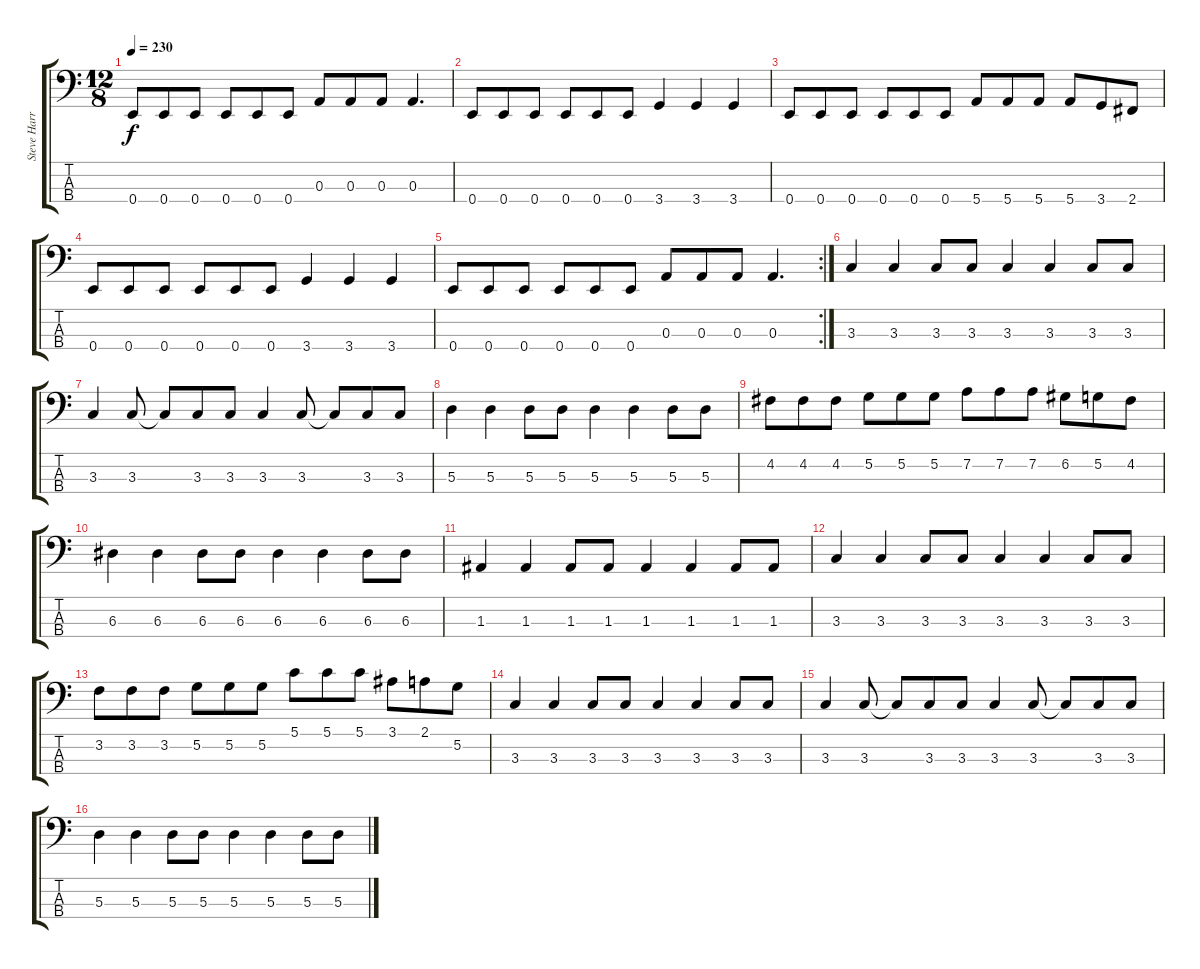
\track ("Steve Harris" "Steve Harr") {instrument electricbassfinger}
\staff {score tabs}
\tuning (G2 D2 A1 E1) {hide}
\ts (12 8)
\tempo 230
\clef f4
\ks c
0.4.8{dy f} 0.4.8 0.4.8 0.4.8 0.4.8 0.4.8 0.3.8 0.3.8 0.3.8 0.3.4{d} |
0.4.8 0.4.8 0.4.8 0.4.8 0.4.8 0.4.8 3.4.4 3.4.4 3.4.4 |
0.4.8 0.4.8 0.4.8 0.4.8 0.4.8 0.4.8 5.4.8 5.4.8 5.4.8 5.4.8 3.4.8 2.4.8 |
0.4.8 0.4.8 0.4.8 0.4.8 0.4.8 0.4.8 3.4.4 3.4.4 3.4.4 |
\rc 2
0.4.8 0.4.8 0.4.8 0.4.8 0.4.8 0.4.8 0.3.8 0.3.8 0.3.8 0.3.4{d} |
3.3.4 3.3.4 3.3.8 3.3.8 3.3.4 3.3.4 3.3.8 3.3.8 |
3.3.4 3.3.8 3.3{t}.8 3.3.8 3.3.8 3.3.4 3.3.8 3.3{t}.8 3.3.8 3.3.8 |
5.3.4 5.3.4 5.3.8 5.3.8 5.3.4 5.3.4 5.3.8 5.3.8 |
4.2.8 4.2.8 4.2.8 5.2.8 5.2.8 5.2.8 7.2.8 7.2.8 7.2.8 6.2.8 5.2.8 4.2.8 |
6.3.4 6.3.4 6.3.8 6.3.8 6.3.4 6.3.4 6.3.8 6.3.8 |
1.3.4 1.3.4 1.3.8 1.3.8 1.3.4 1.3.4 1.3.8 1.3.8 |
3.3.4 3.3.4 3.3.8 3.3.8 3.3.4 3.3.4 3.3.8 3.3.8 |
3.2.8 3.2.8 3.2.8 5.2.8 5.2.8 5.2.8 5.1.8 5.1.8 5.1.8 3.1.8 2.1.8 5.2.8 |
3.3.4 3.3.4 3.3.8 3.3.8 3.3.4 3.3.4 3.3.8 3.3.8 |
3.3.4 3.3.8 3.3{t}.8 3.3.8 3.3.8 3.3.4 3.3.8 3.3{t}.8 3.3.8 3.3.8 |
5.3.4 5.3.4 5.3.8 5.3.8 5.3.4 5.3.4 5.3.8 5.3.8
